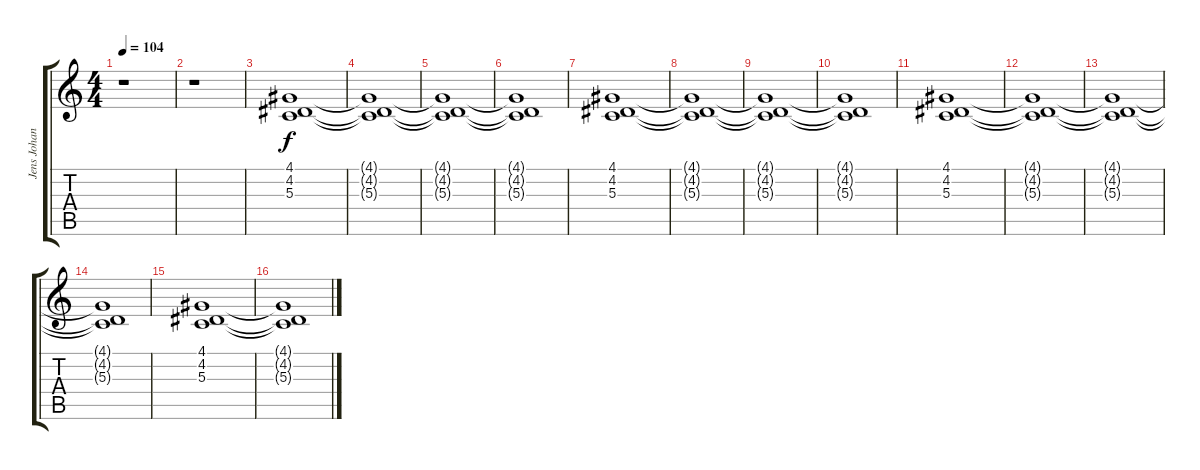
\track ("Jens Johansson" "Jens Johan") {instrument choiraahs}
\staff {score tabs}
\tuning (E4 B3 G3 D3 A2 E2) {hide}
\ts (4 4)
\tempo 104
\clef g2
\ks c
r.1{dy f} |
r.1 |
(4.1 4.2 5.3).1{volume 9} |
(4.1{t} 4.2{t} 5.3{t}).1 |
(4.1{t} 4.2{t} 5.3{t}).1 |
(4.1{t} 4.2{t} 5.3{t}).1 |
(4.1 4.2 5.3).1 |
(4.1{t} 4.2{t} 5.3{t}).1 |
(4.1{t} 4.2{t} 5.3{t}).1 |
(4.1{t} 4.2{t} 5.3{t}).1 |
(4.1 4.2 5.3).1 |
(4.1{t} 4.2{t} 5.3{t}).1 |
(4.1{t} 4.2{t} 5.3{t}).1 |
(4.1{t} 4.2{t} 5.3{t}).1 |
(4.1 4.2 5.3).1 |
(4.1{t} 4.2{t} 5.3{t}).1
